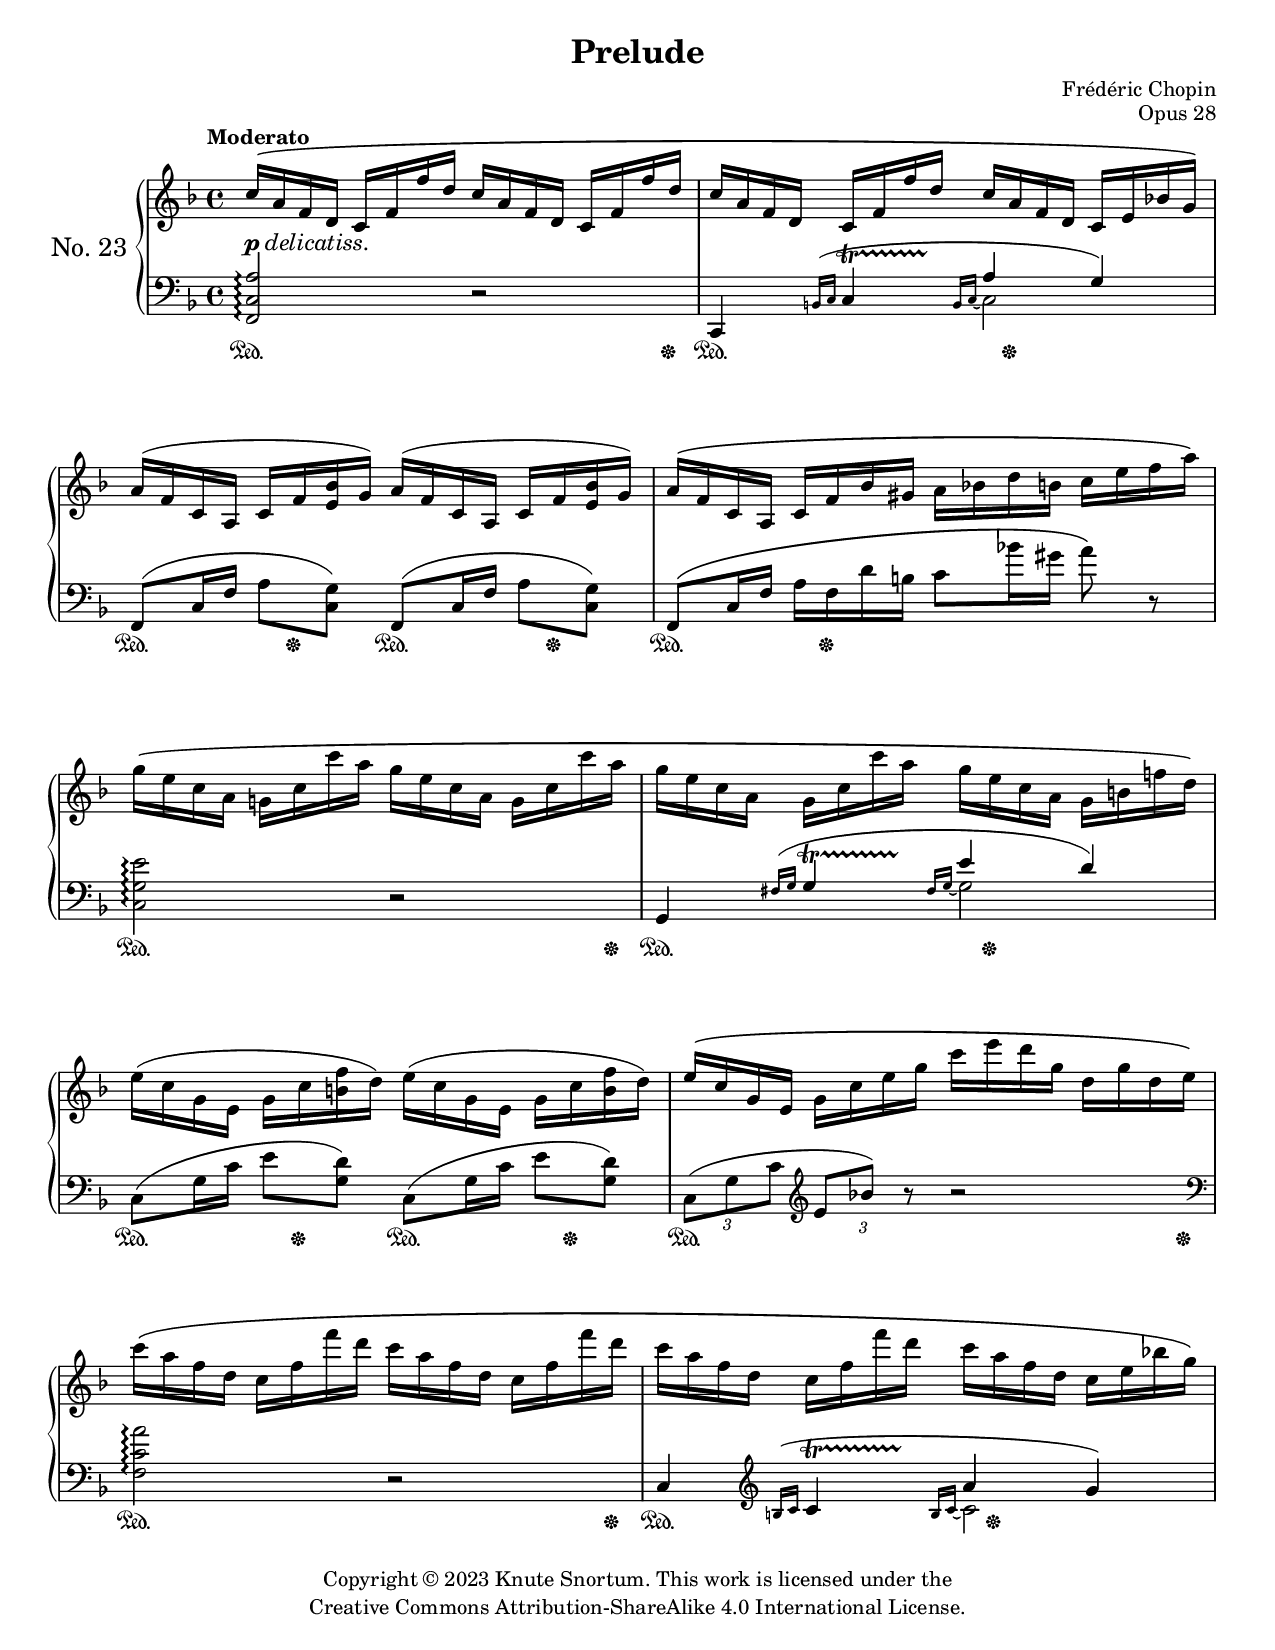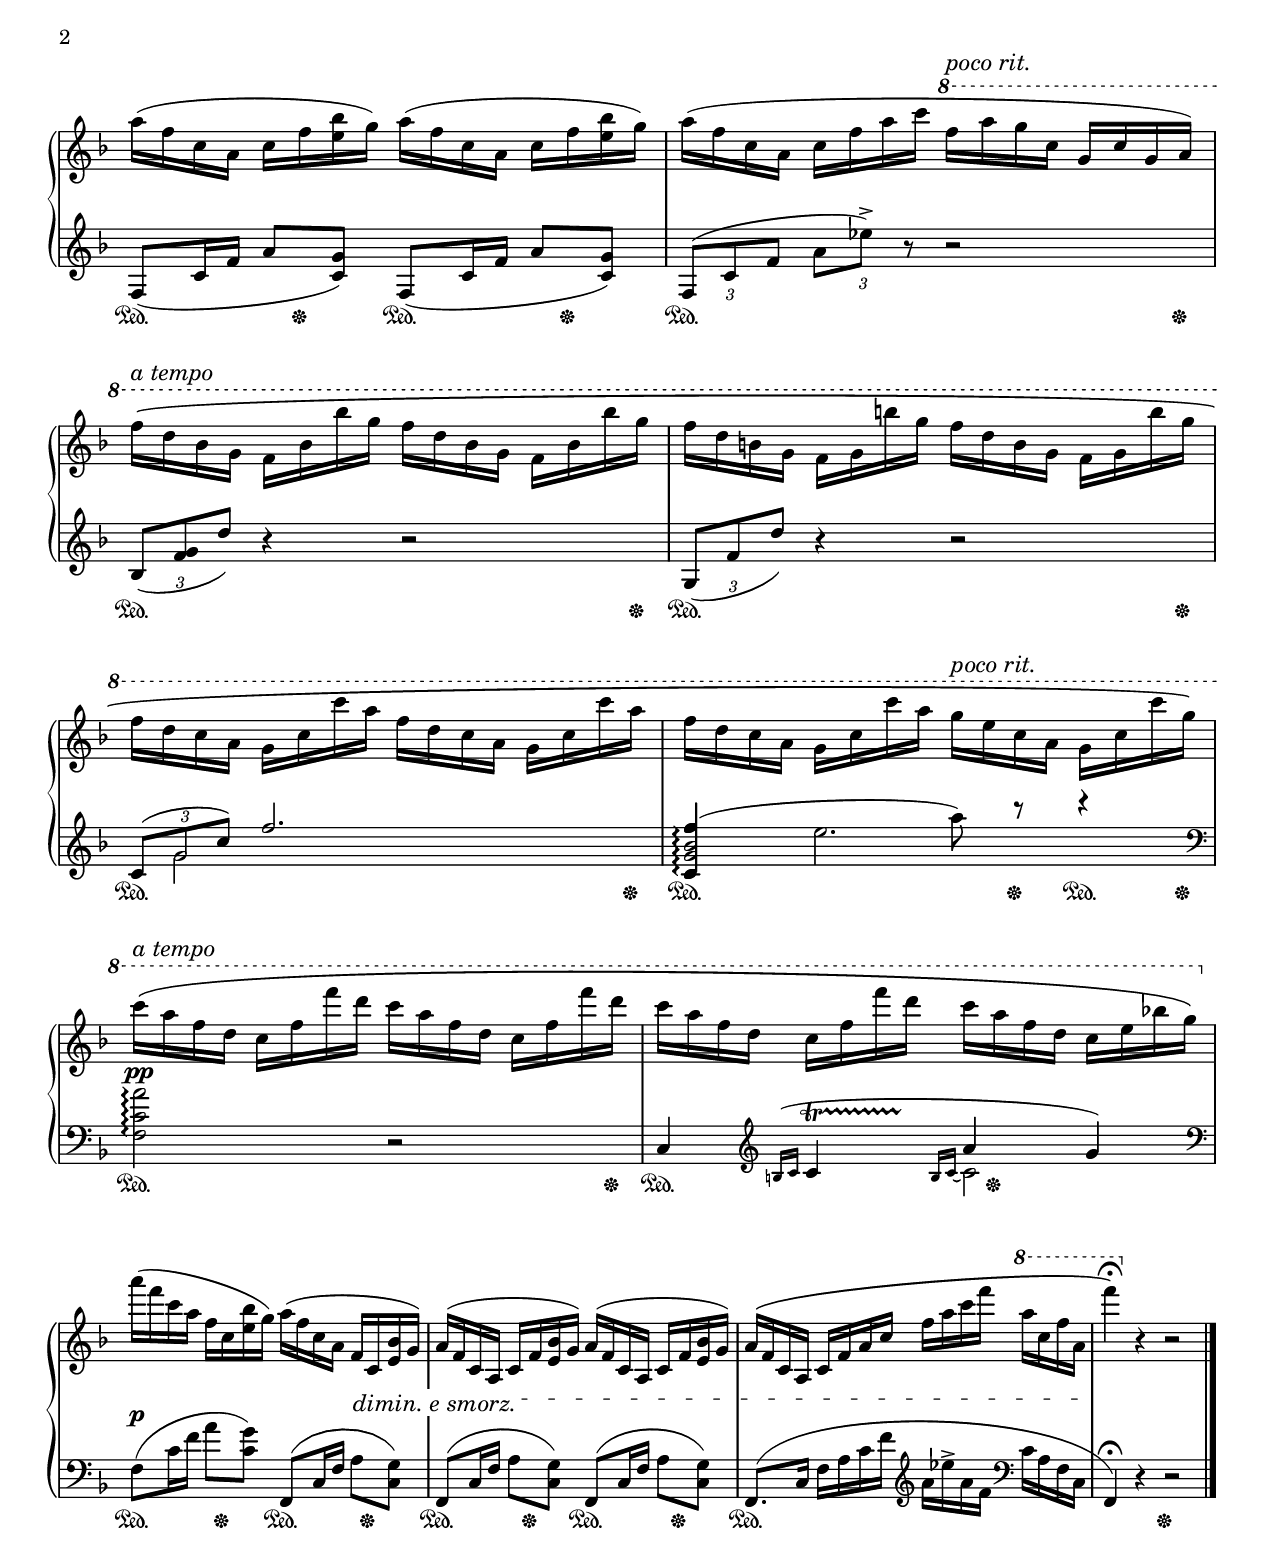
\version "2.24.0"

\include "includes/header-paper.ily"
%...+....1....+....2....+....3....+....4....+....5....+....6....+....7....+....

\version "2.22.2"
\language "english"

\include "global-variables.ily"

%%% Positions and shapes %%%

slurPositionsA = \tweak positions #'(4 . 4) \etc
slurPositionsB = \tweak positions #'(5 . 5) \etc
slurPositionsC = \tweak positions #'(4 . 3) \etc

moveTrillA = \tweak Y-offset 5 \etc

%%% Music %%%

global = {
  \time 4/4
  \key f \major
  \accidentalStyle piano
}

rightHand = \relative {
  \clef treble
  \global
  \set Score.tempoHideNote = ##t 
  \tempo "Moderato" 4 = 98

  c''16^\( a f d  c f f' d  c a f d  c f f' d |
  c16 a f d  c f f' d  c a f d  c e bf' g\) |
  a16^( f c a  c f <e bf'> g)  a^( f c a  c f <e bf'> g) |
  a16^\( f c a  c f bf gs  a bf d b  c e f a\) |
  g16\( e c a  g c c' a  g e c a  g c c' a |
  g16 e c a  g c c' a  g e c a  g b f' d\) |
  \stemDown e16( c g e  g c <b f'> d)  e( c g e  \stemNeutral g c <b f'> d) |
  e16\( c g e  g c e g  c e d g,  d g d e\) |
  
  \barNumberCheck 9
  c'16^\( a f d  c f f' d  c a f d  c f f' d |
  c16 a f d  c f f' d  c a f d  c e bf' g\) |
  a16^( f c a  c f <e bf'> g)  a^( f c a  c f <e bf'> g) |
  a16^( f c a  c f a c  \ottava 1 f^\pocoRit a g c,  g c g a) |
  f'16\(^\aTempo d bf g  f bf bf' g  f d bf g  f bf bf' g |
  f16 d b g  f g b' g  f d b g  f g b' g |
  f16 d c a  g c c' a  f d c a  g c c' a |
  f16 d c a  g c c' a  g^\pocoRit e c a  g c c' g\) |
  
  \barNumberCheck 17
  c16^\(^\aTempo a f d  c f f' d  c a f d  c f f' d |
  c16 a f d  c f f' d  c a f d  c e bf' g\) | \break
  \ottava 0 a16( f c a  f c <e bf'> g)  a( f c a  f c <e bf'> g) |
  a16^( f c a  c f <e bf'> g)  a^( f c a  c f <e bf'> g) |
  a16\( f c a  c f a c  f a c f  \ottava 1 a c, f a, |
  f''4\)\fermata \ottava 0 r r2 |
  \bar "|."
}

leftHand = \relative {
  \clef bass
  \global
  \omit TupletBracket
  \mergeDifferentlyHeadedOn

  <f, c' a'>2\arpeggio r |
  <<
    { 
      c4 \grace { b'16-\slurPositionsA([ c] } \trillInsideSlur 
        c4*3/4\startTrillSpan s16\stopTrillSpan a'4 g) 
    }
    \\
    { 
      s2 \stemUp \grace { b,16[ c]~ } \stemDown c2 
    }
  >> |
  f,8( c'16 f a8 <c, g'>) f,( c'16 f a8 <c, g'>) |
  f,8\( c'16 f  a f d' b  c8 bf'16 gs  a8\) r |
  <c,, g' e'>2\arpeggio r |
  <<
    { 
      g4 \grace { fs'16-\slurPositionsB([ g] } \trillInsideSlur 
        g4*3/4-\moveTrillA\startTrillSpan s16\stopTrillSpan e'4 d) 
    }
    \\
    { 
      s2 \stemUp \grace { fs,16[ g]~ } \stemDown g2 
    }
  >> |
  c,8( g'16 c e8 <g, d'>)  c,8( g'16 c e8 <g, d'>) |
  \tupletDown
  \tuplet 3/2 4 { c,( g' c \clef treble e bf') r } r2 |
  
  \barNumberCheck 9
  \clef bass <f, c' a'>2\arpeggio r |
  <<
    { 
      c4 \clef treble \grace { b'16-\slurPositionsC([ c] } \trillInsideSlur
        c4*3/4\startTrillSpan s16\stopTrillSpan a'4 g) 
    }
    \\
    { 
      s2 \stemUp \grace { b,16[ c]~ } \stemDown c2 
    }
  >> |
  f,8( c'16 f a8 <c, g'>) f,( c'16 f a8 <c, g'>) |
  \tuplet 3/2 4 { f,8( c' f a ef'->) r } r2 |
  \tuplet 3/2 { bf,8( <f' g> d') } r4 r2 |
  \tuplet 3/2 { g,,8( f' d') } r4 r2 |
  <<
    { \tuplet 3/2 { c,8( g' c) } f2. | }
    \\
    { \omit TupletNumber \tuplet 3/2 { s8 g,2*5/6 } s2 }
  >> 
  <<
    { <c, g' bf f'>2(\arpeggio \stemDown a''8) r8 r4 }
    \\
    { \stemUp <c,, f'>4 \stemDown e'2. }
  >> |
  
  \barNumberCheck 17
  \clef bass <f,, c' a'>2\arpeggio r |
  <<
    { 
      c4 \clef treble \grace { b'16-\slurPositionsC([ c] } \trillInsideSlur
        c4*3/4\startTrillSpan s16\stopTrillSpan a'4 g) 
    }
    \\
    { 
      s2 \stemUp \grace { b,16[ c]~ } \stemDown c2 
    }
  >> |
  \clef bass f,8( c'16 f a8 <c, g'>) f,,( c'16 f a8 <c, g'>) |
  f,8( c'16 f a8 <c, g'>)  f,( c'16 f a8 <c, g'>) |
  f,8.( c'16  f a c f  \clef treble \stemDown a ef'-> a, f  
    \clef bass c a f c |
  \stemUp f,4)\fermata r r2 |
}

dynamics = {
  \override TextScript.Y-offset = -0.5
  
  \tag layout { s1^\pDelicatiss | }
  \tag midi   { s1\p | }
  s1 * 7 | 
  
  \barNumberCheck 9
  s1 * 8 |
  
  \barNumberCheck 17
  s1\pp |
  s1 |
  s2.\p \diminESmorz s4\startTextSpan |
  s1 |
  s2... s16\stopTextSpan |
  s1 |
}

pedal = {
  s2...\sustainOn s16\sustainOff |
  s2\sustainOn s16 s\sustainOff s4. |
  s4\sustainOn s16 s8.\sustainOff s4\sustainOn s16 s8.\sustainOff |
  s4\sustainOn s16 s8.\sustainOff s2 |
  s2...\sustainOn s16\sustainOff |
  s2\sustainOn s16 s\sustainOff s4. |
  s4\sustainOn s16 s8.\sustainOff s4\sustainOn s16 s8.\sustainOff |
  s2...\sustainOn s16\sustainOff |
  
  \barNumberCheck 9
  s2...\sustainOn s16\sustainOff |
  s2\sustainOn s16 s\sustainOff s4. |
  s4\sustainOn s16 s8.\sustainOff s4\sustainOn s16 s8.\sustainOff |
  \repeat unfold 4 { s2...\sustainOn s16\sustainOff | }
  s2\sustainOn s8 s\sustainOff s8.\sustainOn s16\sustainOff |
  
  \barNumberCheck 17
  s2...\sustainOn s16\sustainOff |
  s2\sustainOn s16 s\sustainOff s4. |
  s4\sustainOn s16 s8.\sustainOff s4\sustainOn s16 s8.\sustainOff |
  s4\sustainOn s16 s8.\sustainOff s4\sustainOn s16 s8.\sustainOff |
  s1\sustainOn |
  s2 s\sustainOff |
}

preludeTwentyThreeMusic = \score { 
  \keepWithTag #'layout
  \new PianoStaff \with { 
    instrumentName = \markup \huge "No. 23"
    connectArpeggios = ##t
  } <<
    \new Staff = "upper" \rightHand
    \new Dynamics \dynamics
    \new Staff = "lower" \leftHand
    \new Dynamics \pedal
  >>
  \layout {}
}

preludeTwentyThreeMidi = \book {
  \bookOutputName "prelude-op28-no23"
  \score { 
    \keepWithTag #'midi
    <<
      \new Staff = "upper" << \rightHand \dynamics \pedal >> 
      \new Staff = "lower" << \leftHand \dynamics \pedal >> 
    >>
    \midi {}
  }
}


\header {
  title = "Prelude"
  opus = "Opus 28"
  composer = "Frédéric Chopin"
}

\preludeTwentyThreeMusic
\preludeTwentyThreeMidi
